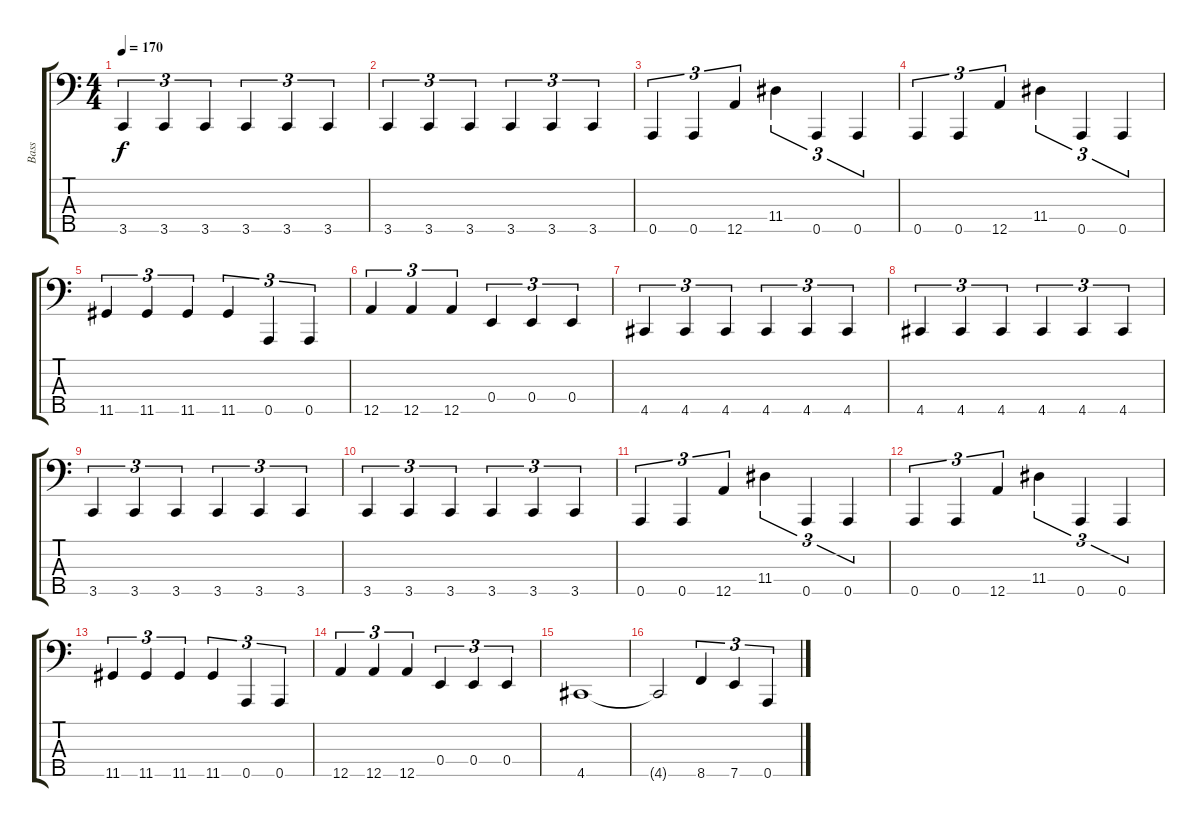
\track ("Bass" "Bass") {instrument electricbasspick}
\staff {score tabs}
\tuning (G2 D2 A1 E1 A0) {hide}
\ts (4 4)
\tempo 170
\clef f4
\ks c
3.5.4{tu (3 2) dy f} 3.5.4{tu (3 2)} 3.5.4{tu (3 2)} 3.5.4{tu (3 2)} 3.5.4{tu (3 2)} 3.5.4{tu (3 2)} |
3.5.4{tu (3 2)} 3.5.4{tu (3 2)} 3.5.4{tu (3 2)} 3.5.4{tu (3 2)} 3.5.4{tu (3 2)} 3.5.4{tu (3 2)} |
0.5.4{tu (3 2)} 0.5.4{tu (3 2)} 12.5.4{tu (3 2)} 11.4.4{tu (3 2)} 0.5.4{tu (3 2)} 0.5.4{tu (3 2)} |
0.5.4{tu (3 2)} 0.5.4{tu (3 2)} 12.5.4{tu (3 2)} 11.4.4{tu (3 2)} 0.5.4{tu (3 2)} 0.5.4{tu (3 2)} |
11.5.4{tu (3 2)} 11.5.4{tu (3 2)} 11.5.4{tu (3 2)} 11.5.4{tu (3 2)} 0.5.4{tu (3 2)} 0.5.4{tu (3 2)} |
12.5.4{tu (3 2)} 12.5.4{tu (3 2)} 12.5.4{tu (3 2)} 0.4.4{tu (3 2)} 0.4.4{tu (3 2)} 0.4.4{tu (3 2)} |
4.5.4{tu (3 2)} 4.5.4{tu (3 2)} 4.5.4{tu (3 2)} 4.5.4{tu (3 2)} 4.5.4{tu (3 2)} 4.5.4{tu (3 2)} |
4.5.4{tu (3 2)} 4.5.4{tu (3 2)} 4.5.4{tu (3 2)} 4.5.4{tu (3 2)} 4.5.4{tu (3 2)} 4.5.4{tu (3 2)} |
3.5.4{tu (3 2)} 3.5.4{tu (3 2)} 3.5.4{tu (3 2)} 3.5.4{tu (3 2)} 3.5.4{tu (3 2)} 3.5.4{tu (3 2)} |
3.5.4{tu (3 2)} 3.5.4{tu (3 2)} 3.5.4{tu (3 2)} 3.5.4{tu (3 2)} 3.5.4{tu (3 2)} 3.5.4{tu (3 2)} |
0.5.4{tu (3 2)} 0.5.4{tu (3 2)} 12.5.4{tu (3 2)} 11.4.4{tu (3 2)} 0.5.4{tu (3 2)} 0.5.4{tu (3 2)} |
0.5.4{tu (3 2)} 0.5.4{tu (3 2)} 12.5.4{tu (3 2)} 11.4.4{tu (3 2)} 0.5.4{tu (3 2)} 0.5.4{tu (3 2)} |
11.5.4{tu (3 2)} 11.5.4{tu (3 2)} 11.5.4{tu (3 2)} 11.5.4{tu (3 2)} 0.5.4{tu (3 2)} 0.5.4{tu (3 2)} |
12.5.4{tu (3 2)} 12.5.4{tu (3 2)} 12.5.4{tu (3 2)} 0.4.4{tu (3 2)} 0.4.4{tu (3 2)} 0.4.4{tu (3 2)} |
4.5.1 |
4.5{t}.2 8.5.4{tu (3 2)} 7.5.4{tu (3 2)} 0.5.4{tu (3 2)}
